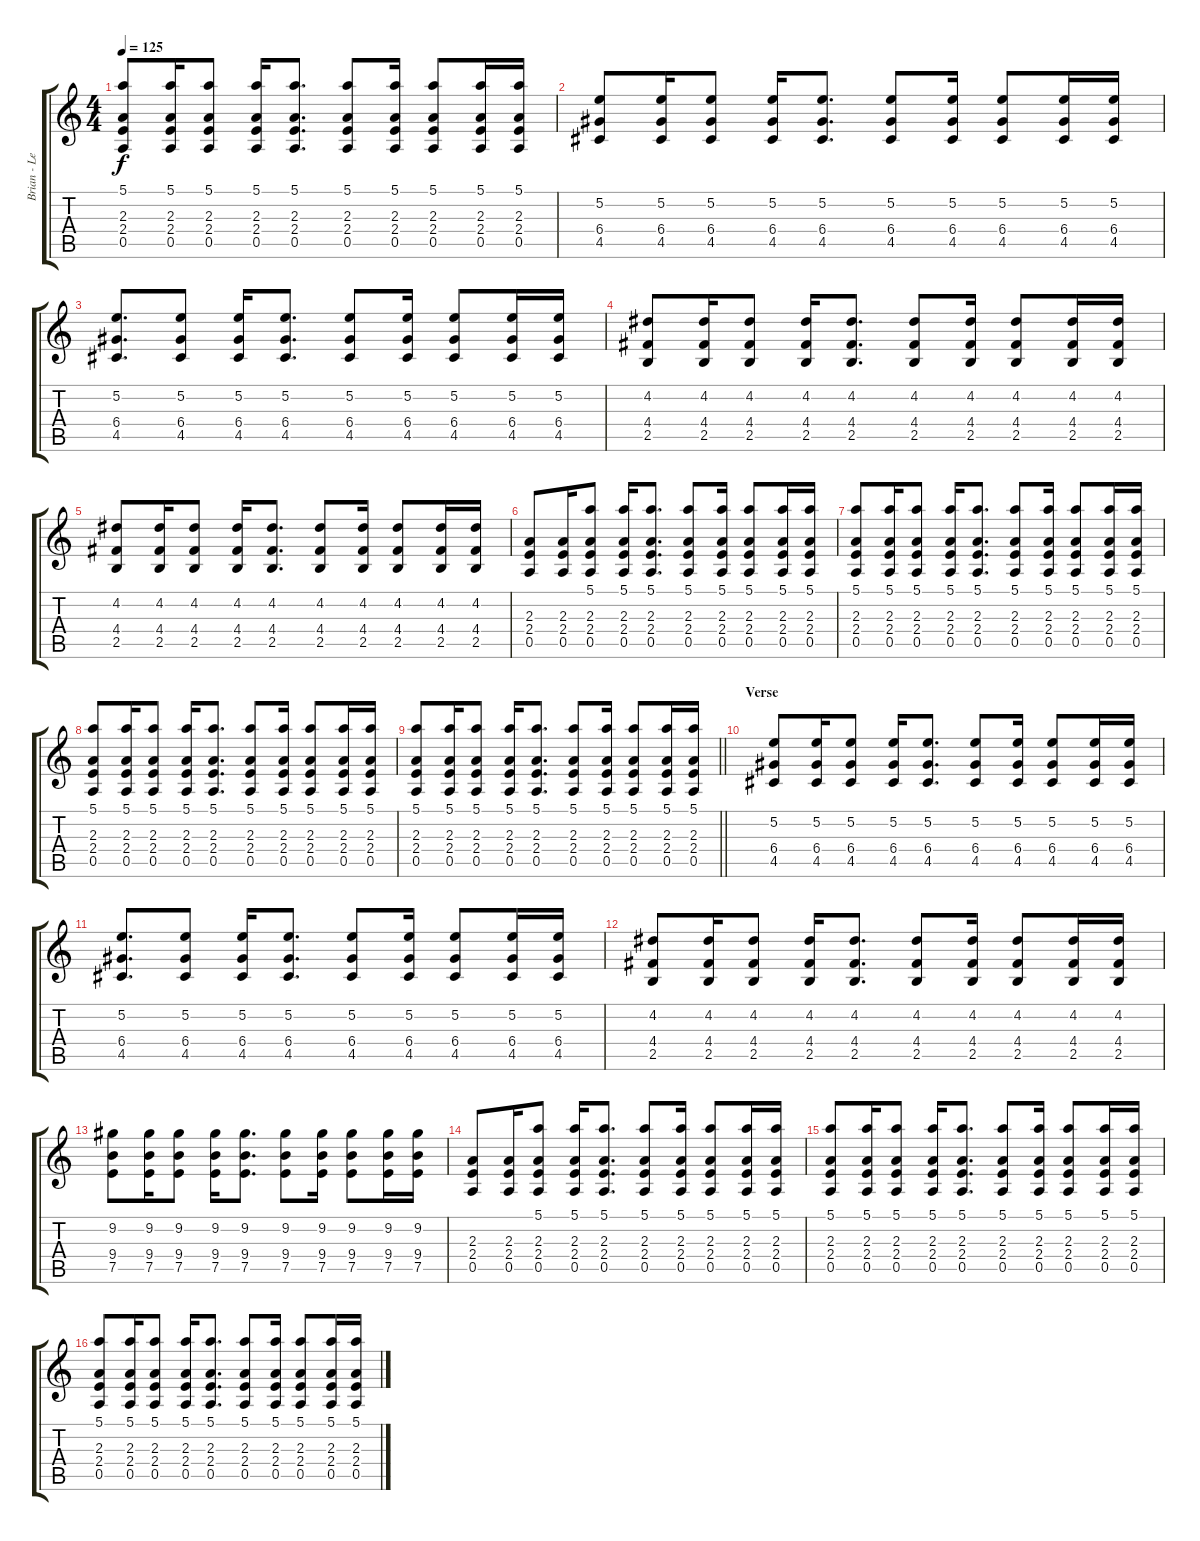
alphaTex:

\track ("Brian - Lead Guitar" "Brian - Le") {instrument acousticguitarsteel}
\staff {score tabs}
\tuning (E4 B3 G3 D3 A2 E2) {hide}
\ts (4 4)
\tempo 125
\clef g2
\ks c
(5.1 2.3 2.4 0.5).8{dy f} (5.1 2.3 2.4 0.5).16 (5.1 2.3 2.4 0.5).8 (5.1 2.3 2.4 0.5).16 (5.1 2.3 2.4 0.5).8{d} (5.1 2.3 2.4 0.5).8 (5.1 2.3 2.4 0.5).16 (5.1 2.3 2.4 0.5).8 (5.1 2.3 2.4 0.5).16 (5.1 2.3 2.4 0.5).16 |
(5.2 6.4 4.5).8 (5.2 6.4 4.5).16 (5.2 6.4 4.5).8 (5.2 6.4 4.5).16 (5.2 6.4 4.5).8{d} (5.2 6.4 4.5).8 (5.2 6.4 4.5).16 (5.2 6.4 4.5).8 (5.2 6.4 4.5).16 (5.2 6.4 4.5).16 |
(5.2 6.4 4.5).8{d} (5.2 6.4 4.5).8 (5.2 6.4 4.5).16 (5.2 6.4 4.5).8{d} (5.2 6.4 4.5).8 (5.2 6.4 4.5).16 (5.2 6.4 4.5).8 (5.2 6.4 4.5).16 (5.2 6.4 4.5).16 |
(4.2 4.4 2.5).8 (4.2 4.4 2.5).16 (4.2 4.4 2.5).8 (4.2 4.4 2.5).16 (4.2 4.4 2.5).8{d} (4.2 4.4 2.5).8 (4.2 4.4 2.5).16 (4.2 4.4 2.5).8 (4.2 4.4 2.5).16 (4.2 4.4 2.5).16 |
(4.2 4.4 2.5).8 (4.2 4.4 2.5).16 (4.2 4.4 2.5).8 (4.2 4.4 2.5).16 (4.2 4.4 2.5).8{d} (4.2 4.4 2.5).8 (4.2 4.4 2.5).16 (4.2 4.4 2.5).8 (4.2 4.4 2.5).16 (4.2 4.4 2.5).16 |
(2.3 2.4 0.5).8 (2.3 2.4 0.5).16 (5.1 2.3 2.4 0.5).8 (5.1 2.3 2.4 0.5).16 (5.1 2.3 2.4 0.5).8{d} (5.1 2.3 2.4 0.5).8 (5.1 2.3 2.4 0.5).16 (5.1 2.3 2.4 0.5).8 (5.1 2.3 2.4 0.5).16 (5.1 2.3 2.4 0.5).16 |
(5.1 2.3 2.4 0.5).8 (5.1 2.3 2.4 0.5).16 (5.1 2.3 2.4 0.5).8 (5.1 2.3 2.4 0.5).16 (5.1 2.3 2.4 0.5).8{d} (5.1 2.3 2.4 0.5).8 (5.1 2.3 2.4 0.5).16 (5.1 2.3 2.4 0.5).8 (5.1 2.3 2.4 0.5).16 (5.1 2.3 2.4 0.5).16 |
(5.1 2.3 2.4 0.5).8 (5.1 2.3 2.4 0.5).16 (5.1 2.3 2.4 0.5).8 (5.1 2.3 2.4 0.5).16 (5.1 2.3 2.4 0.5).8{d} (5.1 2.3 2.4 0.5).8 (5.1 2.3 2.4 0.5).16 (5.1 2.3 2.4 0.5).8 (5.1 2.3 2.4 0.5).16 (5.1 2.3 2.4 0.5).16 |
\barLineRight lightlight
(5.1 2.3 2.4 0.5).8 (5.1 2.3 2.4 0.5).16 (5.1 2.3 2.4 0.5).8 (5.1 2.3 2.4 0.5).16 (5.1 2.3 2.4 0.5).8{d} (5.1 2.3 2.4 0.5).8 (5.1 2.3 2.4 0.5).16 (5.1 2.3 2.4 0.5).8 (5.1 2.3 2.4 0.5).16 (5.1 2.3 2.4 0.5).16 |
\section ("" "Verse")
(5.2 6.4 4.5).8 (5.2 6.4 4.5).16 (5.2 6.4 4.5).8 (5.2 6.4 4.5).16 (5.2 6.4 4.5).8{d} (5.2 6.4 4.5).8 (5.2 6.4 4.5).16 (5.2 6.4 4.5).8 (5.2 6.4 4.5).16 (5.2 6.4 4.5).16 |
(5.2 6.4 4.5).8{d} (5.2 6.4 4.5).8 (5.2 6.4 4.5).16 (5.2 6.4 4.5).8{d} (5.2 6.4 4.5).8 (5.2 6.4 4.5).16 (5.2 6.4 4.5).8 (5.2 6.4 4.5).16 (5.2 6.4 4.5).16 |
(4.2 4.4 2.5).8 (4.2 4.4 2.5).16 (4.2 4.4 2.5).8 (4.2 4.4 2.5).16 (4.2 4.4 2.5).8{d} (4.2 4.4 2.5).8 (4.2 4.4 2.5).16 (4.2 4.4 2.5).8 (4.2 4.4 2.5).16 (4.2 4.4 2.5).16 |
(9.2 9.4 7.5).8 (9.2 9.4 7.5).16 (9.2 9.4 7.5).8 (9.2 9.4 7.5).16 (9.2 9.4 7.5).8{d} (9.2 9.4 7.5).8 (9.2 9.4 7.5).16 (9.2 9.4 7.5).8 (9.2 9.4 7.5).16 (9.2 9.4 7.5).16 |
(2.3 2.4 0.5).8 (2.3 2.4 0.5).16 (5.1 2.3 2.4 0.5).8 (5.1 2.3 2.4 0.5).16 (5.1 2.3 2.4 0.5).8{d} (5.1 2.3 2.4 0.5).8 (5.1 2.3 2.4 0.5).16 (5.1 2.3 2.4 0.5).8 (5.1 2.3 2.4 0.5).16 (5.1 2.3 2.4 0.5).16 |
(5.1 2.3 2.4 0.5).8 (5.1 2.3 2.4 0.5).16 (5.1 2.3 2.4 0.5).8 (5.1 2.3 2.4 0.5).16 (5.1 2.3 2.4 0.5).8{d} (5.1 2.3 2.4 0.5).8 (5.1 2.3 2.4 0.5).16 (5.1 2.3 2.4 0.5).8 (5.1 2.3 2.4 0.5).16 (5.1 2.3 2.4 0.5).16 |
(5.1 2.3 2.4 0.5).8 (5.1 2.3 2.4 0.5).16 (5.1 2.3 2.4 0.5).8 (5.1 2.3 2.4 0.5).16 (5.1 2.3 2.4 0.5).8{d} (5.1 2.3 2.4 0.5).8 (5.1 2.3 2.4 0.5).16 (5.1 2.3 2.4 0.5).8 (5.1 2.3 2.4 0.5).16 (5.1 2.3 2.4 0.5).16
